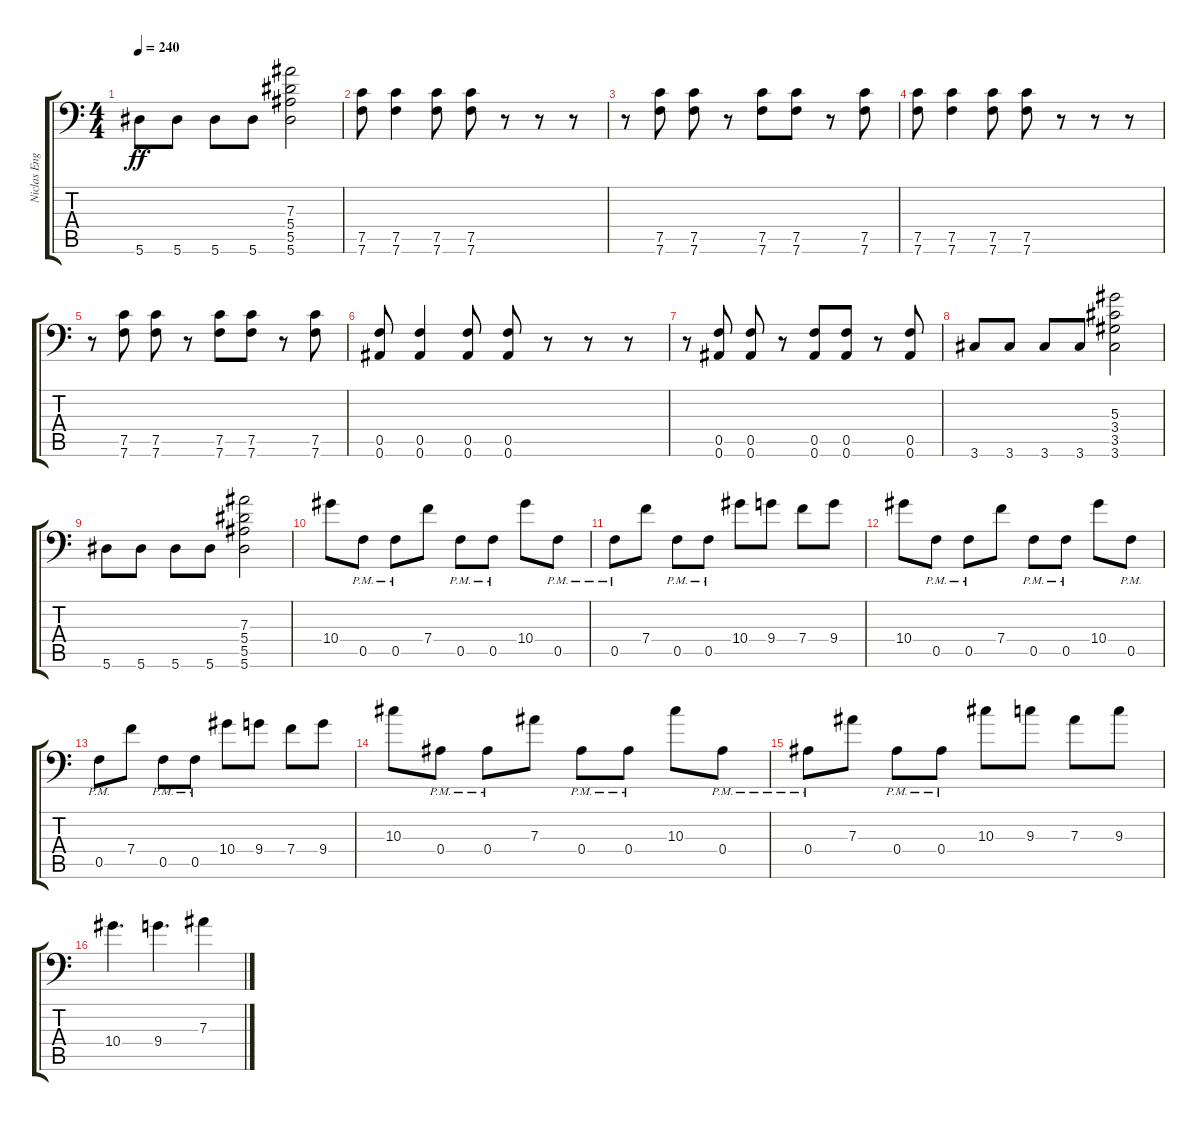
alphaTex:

\track ("Niclas Engelin " "Niclas Eng") {instrument distortionguitar}
\staff {score tabs}
\tuning (C4 G3 Eb3 Bb2 F2 Bb1) {hide}
\ts (4 4)
\tempo 240
\clef f4
\ks c
5.6.8{dy ff} 5.6.8 5.6.8 5.6.8 (7.3 5.4 5.5 5.6).2 |
(7.5 7.6).8 (7.5 7.6).4 (7.5 7.6).8 (7.5 7.6).8 r.8 r.8 r.8 |
r.8 (7.5 7.6).8 (7.5 7.6).8 r.8 (7.5 7.6).8 (7.5 7.6).8 r.8 (7.5 7.6).8 |
(7.5 7.6).8 (7.5 7.6).4 (7.5 7.6).8 (7.5 7.6).8 r.8 r.8 r.8 |
r.8 (7.5 7.6).8 (7.5 7.6).8 r.8 (7.5 7.6).8 (7.5 7.6).8 r.8 (7.5 7.6).8 |
(0.5 0.6).8 (0.5 0.6).4 (0.5 0.6).8 (0.5 0.6).8 r.8 r.8 r.8 |
r.8 (0.5 0.6).8 (0.5 0.6).8 r.8 (0.5 0.6).8 (0.5 0.6).8 r.8 (0.5 0.6).8 |
3.6.8 3.6.8 3.6.8 3.6.8 (5.3 3.4 3.5 3.6).2 |
5.6.8 5.6.8 5.6.8 5.6.8 (7.3 5.4 5.5 5.6).2 |
10.4.8 0.5{pm}.8 0.5{pm}.8 7.4.8 0.5{pm}.8 0.5{pm}.8 10.4.8 0.5{pm}.8 |
0.5{pm}.8 7.4.8 0.5{pm}.8 0.5{pm}.8 10.4.8 9.4.8 7.4.8 9.4.8 |
10.4.8 0.5{pm}.8 0.5{pm}.8 7.4.8 0.5{pm}.8 0.5{pm}.8 10.4.8 0.5{pm}.8 |
0.5{pm}.8 7.4.8 0.5{pm}.8 0.5{pm}.8 10.4.8 9.4.8 7.4.8 9.4.8 |
10.3.8 0.4{pm}.8 0.4{pm}.8 7.3.8 0.4{pm}.8 0.4{pm}.8 10.3.8 0.4{pm}.8 |
0.4{pm}.8 7.3.8 0.4{pm}.8 0.4{pm}.8 10.3.8 9.3.8 7.3.8 9.3.8 |
10.4.4{d} 9.4.4{d} 7.3.4
